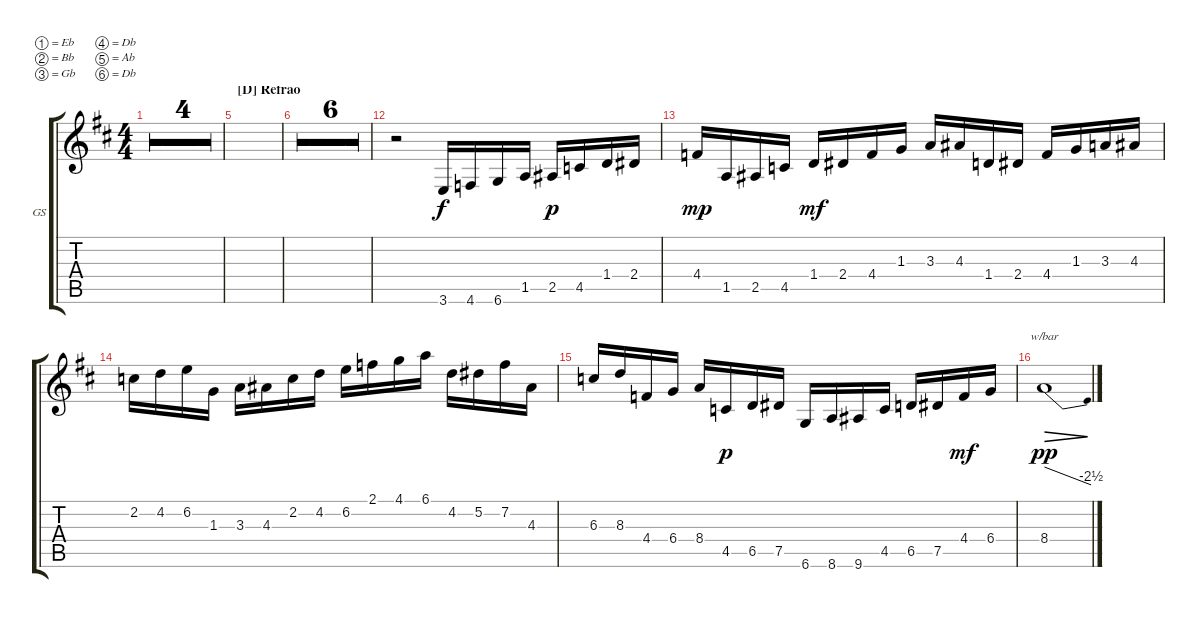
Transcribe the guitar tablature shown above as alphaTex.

\defaultSystemsLayout 4
\bracketExtendMode groupsimilarinstruments
\firstSystemTrackNameOrientation horizontal
\otherSystemsTrackNameOrientation horizontal
\track ("Guitarra 2 : Solo" "GS") {multiBarRest instrument distortionguitar}
\staff {score tabs}
\tuning (Eb4 Bb3 Gb3 Db3 Ab2 Db2)
\ts (4 4)
\tempo 165
\clef g2
\ks d
|
|
|
|
\section ("D" "Refrão")
|
|
|
|
|
|
|
r.2 3.6.16 4.6.16 6.6.16 1.5.16 2.5.16{dy p} 4.5.16 1.4.16 2.4.16 |
4.4.16{dy mp} 1.5.16 2.5.16 4.5.16 1.4.16{dy mf} 2.4.16 4.4.16 1.3.16 3.3.16 4.3.16 1.4.16 2.4.16 4.4.16 1.3.16 3.3.16 4.3.16 |
2.2.16 4.2.16 6.2.16 1.3.16 3.3.16 4.3.16 2.2.16 4.2.16 6.2.16 2.1.16 4.1.16 6.1.16 4.2.16 5.2.16 7.2.16 4.3.16 |
6.3.16 8.3.16 4.4.16 6.4.16 8.4.16 4.5.16{dy p} 6.5.16 7.5.16 6.6.16 8.6.16 9.6.16 4.5.16 6.5.16 7.5.16 4.4.16{dy mf} 6.4.16 |
8.4.1{tbe (dive default 0 0 45 -10) dec dy pp}
